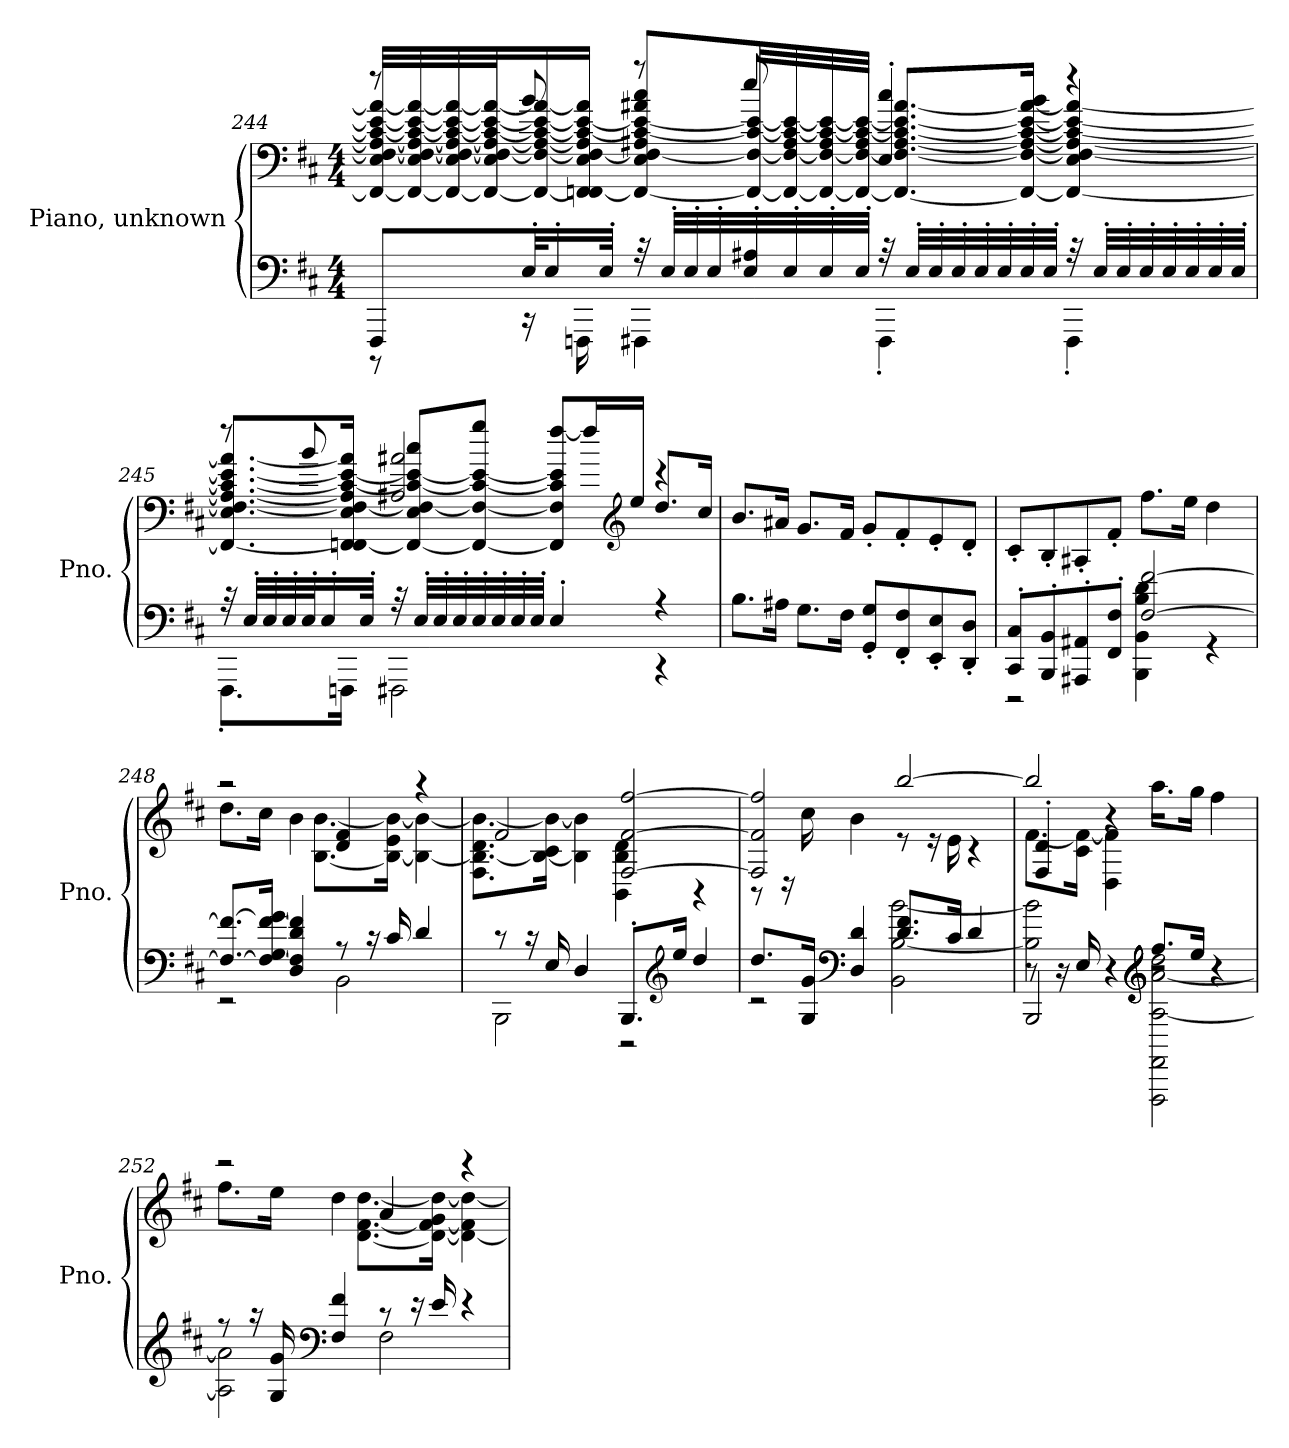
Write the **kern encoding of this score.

**kern	**kern
*part1	*part1
*staff2	*staff1
*I"Piano, unknown	*
*I'Pno.	*
!!LO:LB:g=z
*clefF4	*clefF4
*k[f#c#]	*k[f#c#]
*M4/4	*M4/4
=244	=244
*^	*^
8FFF#/L	8r	8r	32FF#/_ 32E/ 32F#/_ 32A#/_ 32c#/_ 32e/_ 32a#/_LLL
.	.	.	32FF#/_ 32E/ 32F#/_ 32A#/_ 32c#/_ 32e/_ 32a#/_
.	.	.	32FF#/_ 32E/ 32F#/_ 32A#/_ 32c#/_ 32e/_ 32a#/_
.	.	.	32FF#/_ 32E/ 32F#/_ 32A#/_ 32c#/_ 32e/_ 32a#/_J
32E'/KL	16r	8b/	16FF#/_ 16F#/_ 16A#/_ 16c#/_ 16e/_ 16a#/_
16E'/	.	.	.
.	16FFFn\	.	16FFn/ 16FF#/_ 16E/ 16F#/_ 16A#/] 16c#/_ 16e/_ 16a#/]JJ
32E'/JJk	.	.	.
32r	4FFF#X\	8r	8FF#/_ 8E/ 8F#/_ 8A#X/ 8c#/_ 8e/_ 8a#X/ 8cc#/L
32E'/LLL	.	.	.
32E'/	.	.	.
32E'/	.	.	.
32E/' 32A#X/'	.	8ee/	32FF#/_ 32F#/_ 32c#/_ 32e/_LL
32E'/	.	.	32FF#/_ 32F#/_ 32A#/ 32c#/_ 32e/_
32E'/	.	.	32FF#/_ 32F#/_ 32A#/ 32c#/_ 32e/_
32E'/JJJ	.	.	32FF#/_ 32F#/_ 32A#/ 32c#/_ 32e/_JJJ
32r	4FFF#'\	4E/' 4cc#/'	8.FF#/_ 8.F#/_ [8.A#/ 8.c#/_ 8.e/_ [8.a#/L
32E'/LLL	.	.	.
32E'/	.	.	.
32E'/	.	.	.
32E'/	.	.	.
32E'/	.	.	.
32E'/	.	.	16FF#/_ 16F#/_ 16A#/_ 16c#/_ 16e/_ 16a#/_ 16b/Jk
32E'/JJJ	.	.	.
32r	4FFF#'\	4r	4FF#/_ 4E/ 4F#/_ 4A#/_ 4c#/_ 4e/_ 4a#/_
32E'/LLL	.	.	.
32E'/	.	.	.
32E'/	.	.	.
32E'/	.	.	.
32E'/	.	.	.
32E'/	.	.	.
32E'/JJJ	.	.	.
!!LO:LB:g=z	!!
=245	=245	=245	=245
32r	8.FFF#'\L	8r	8.FF#/_ 8.E/ 8.F#/_ 8.A#/_ 8.c#/_ 8.e/_ 8.a#/_L
32E'/LLL	.	.	.
32E'/	.	.	.
32E'/	.	.	.
32E'/J	.	8b/	.
16E'/	.	.	.
.	16FFFn\Jk	.	16FFn/ 16FF#/_ 16E/ 16F#/_ 16A#/] 16c#/_ 16e/_ 16a#/]Jk
32E'/JJk	.	.	.
32r	2FFF#X\	2A#X/ 2a#X/	8FF#/_ 8E/ 8F#/_ 8c#/_ 8e/_ 8cc#/L
32E'/LLL	.	.	.
32E'/	.	.	.
32E'/	.	.	.
32E'/	.	.	8FF#/_ 8F#/_ 8c#/_ 8e/_ 8gg/J
32E'/	.	.	.
32E'/	.	.	.
32E'/JJJ	.	.	.
4E'/	.	.	8FF#/] 8F#/] 8c#/] 8e/] [8ff#/L
.	.	.	16ff#/L]
*	*	*clefG2	*
.	.	.	16ee/JJ
4r	4r	4r	8.dd/L
.	.	.	16cc#/Jk
*v	*v	*	*
*	*v	*v
=246	=246
8.B\L	8.b/L
16A#X\Jk	16a#X/Jk
8.G\L	8.g/L
16F#\Jk	16f#/Jk
8GG/' 8G/'L	8g'/L
8FF#/' 8F#/'	8f#'/
8EE/' 8E/'	8e'/
8DD/' 8D/'J	8d'/J
=247	=247
*^	*
8CC#/' 8C#/'L	2r	8c#'/L
8BBB/' 8BB/'	.	8B'/
8AAA#X/' 8AA#X/'	.	8A#X'/
8FF#/' 8F#/'J	.	8f#'/J
[2F#/ [2f#/	4BBB\ 4BB\ 4B\ 4d\	8.ff#\L
.	.	16ee\Jk
.	4r	4dd\
!!LO:PB:g=z
=248	=248	=248
*	*	*^
8.F#/_ 8.f#/_L	2r	2r	8.dd\L
16F#/_ 16G/ 16f#/_ 16g/Jk	.	.	16cc#\Jk
4D/ 4F#/] 4d/ 4f#/]	.	.	4b\
8r	2BB\	4d/ 4f#/	[8.B\ [8.b\L
16r	.	.	.
16c#/	.	.	16B\_ 16e\ 16b\_Jk
4d/	.	4r	4B\_ 4b\_
=249	=249	=249	=249
8r	2BBB\	2f#/	8.F#\ 8.B\_ 8.d\ 8.b\_L
16r	.	.	.
16E/	.	.	16B\_ 16c#\ 16b\_Jk
4D/	.	.	4B\] 4b\]
8.BBB'/L	2r	[2F#/ [2f#/ [2ff#/	4BB\ 4B\ 4d\
*clefG2	*	*	*
16ee/Jk	.	.	.
4dd/	.	.	4r
=250	=250	=250	=250
8.dd/L	2r	2F#/] 2f#/] 2ff#/]	8r
.	.	.	16r
16G/ 16g/Jk	.	.	16cc#\
*clefF4	*	*	*
4D/ 4d/	.	.	4b\
8.d/ 8.f#/L	2BB\ [2B\ [2b\	[2bb/	8r
.	.	.	16r
16c#/Jk	.	.	16e\
4d/	.	.	4r
=251	=251	=251	=251
*	*^	*	*^
8r	2B\] 2b\]	2BBB/	2bb/]	[8.f#\L	4F#/' 4d/'
16r	.	.	.	.	.
16E/	.	.	.	16c#\ 16f#\_Jk	.
4r	.	.	.	4D\ 4f#\]	4r
*clefG2	*	*	*	*	*
8.ff#/L	2FFF#\ 2FF#\ [2A\ [2a\ 2dd\	2r	2r	8.aa\L	2r
16ee/Jk	.	.	.	16gg\Jk	.
4r	.	.	.	4ff#\	.
*	*v	*v	*	*	*
*	*	*	*v	*v
!!LO:LB:g=z
=252	=252	=252	=252
8r	2A\] 2a\]	2r	8.ff#\L
16r	.	.	.
16G/ 16g/	.	.	16ee\Jk
*clefF4	*	*	*
4F#/ 4f#/	.	.	4dd\
8r	2F#\	4a/	[8.d\ [8.f#\ [8.dd\L
16r	.	.	.
16e/	.	.	16d\_ 16f#\_ 16g\ 16dd\_Jk
4r	.	4r	4d\_ 4f#\] 4dd\_
*v	*v	*	*
*	*v	*v
=	=
*-	*-
